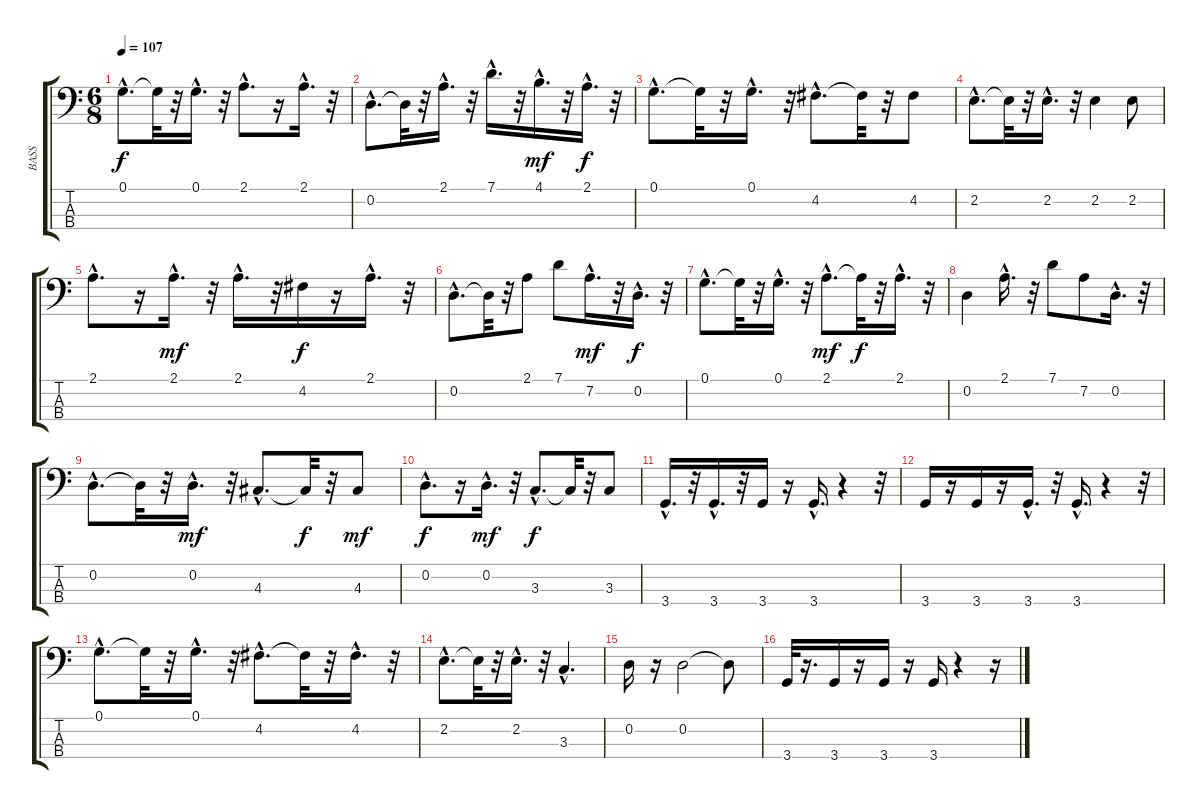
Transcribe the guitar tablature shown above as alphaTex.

\track ("BASS" "BASS") {instrument fretlessbass}
\staff {score tabs}
\tuning (G2 D2 A1 E1) {hide}
\ts (6 8)
\tempo 107
\clef f4
\ks c
0.1{hac}.8{d dy f} 0.1{t}.32 r.32 0.1{hac}.16{d} r.32 2.1{hac}.8{d} r.16 2.1{hac}.16{d} r.32 |
0.2{hac}.8{d} 0.2{t}.32 r.32 2.1{hac}.16{d} r.32 7.1{hac}.16{d} r.32 4.1{hac}.16{d dy mf} r.32 2.1{hac}.16{d dy f} r.32 |
0.1{hac}.8{d} 0.1{t}.32 r.32 0.1{hac}.16{d} r.32 4.2{hac}.8{d} 4.2{t}.32 r.32 4.2.8 |
2.2{hac}.8{d} 2.2{t}.32 r.32 2.2{hac}.16{d} r.32 2.2.4 2.2.8 |
2.1{hac}.8{d} r.16 2.1{hac}.16{d dy mf} r.32 2.1{hac}.16{d} r.32 4.2.16{dy f} r.16 2.1{hac}.16{d} r.32 |
0.2{hac}.8{d} 0.2{t}.32 r.32 2.1.8 7.1.8 7.2{hac}.16{d dy mf} r.32 0.2{hac}.16{d dy f} r.32 |
0.1{hac}.8{d} 0.1{t}.32 r.32 0.1{hac}.16{d} r.32 2.1{hac}.8{d dy mf} 2.1{t}.32{dy f} r.32 2.1{hac}.16{d} r.32 |
0.2.4 2.1{hac}.16{d} r.32 7.1.8 7.2.8 0.2{hac}.16{d} r.32 |
0.2{hac}.8{d} 0.2{t}.32 r.32 0.2{hac}.16{d dy mf} r.32 4.3{hac}.8{d} 4.3{t}.32{dy f} r.32 4.3.8{dy mf} |
0.2{hac}.8{d dy f} r.16 0.2{hac}.16{d dy mf} r.32 3.3{hac}.8{d dy f} 3.3{t}.32 r.32 3.3.8 |
3.4{hac}.16{d} r.32 3.4{hac}.16{d} r.32 3.4.16 r.16 3.4{hac}.16{d} r.4 r.32 |
3.4.16 r.16 3.4.16 r.16 3.4{hac}.16{d} r.32 3.4{hac}.16{d} r.4 r.32 |
0.1{hac}.8{d} 0.1{t}.32 r.32 0.1{hac}.16{d} r.32 4.2{hac}.8{d} 4.2{t}.32 r.32 4.2{hac}.16{d} r.32 |
2.2{hac}.8{d} 2.2{t}.32 r.32 2.2{hac}.16{d} r.32 3.3{hac}.4{d} |
0.2.16 r.16 0.2.2 0.2{t}.8 |
3.4.32 r.16{d} 3.4.16 r.16 3.4.16 r.16 3.4.16 r.4 r.16
